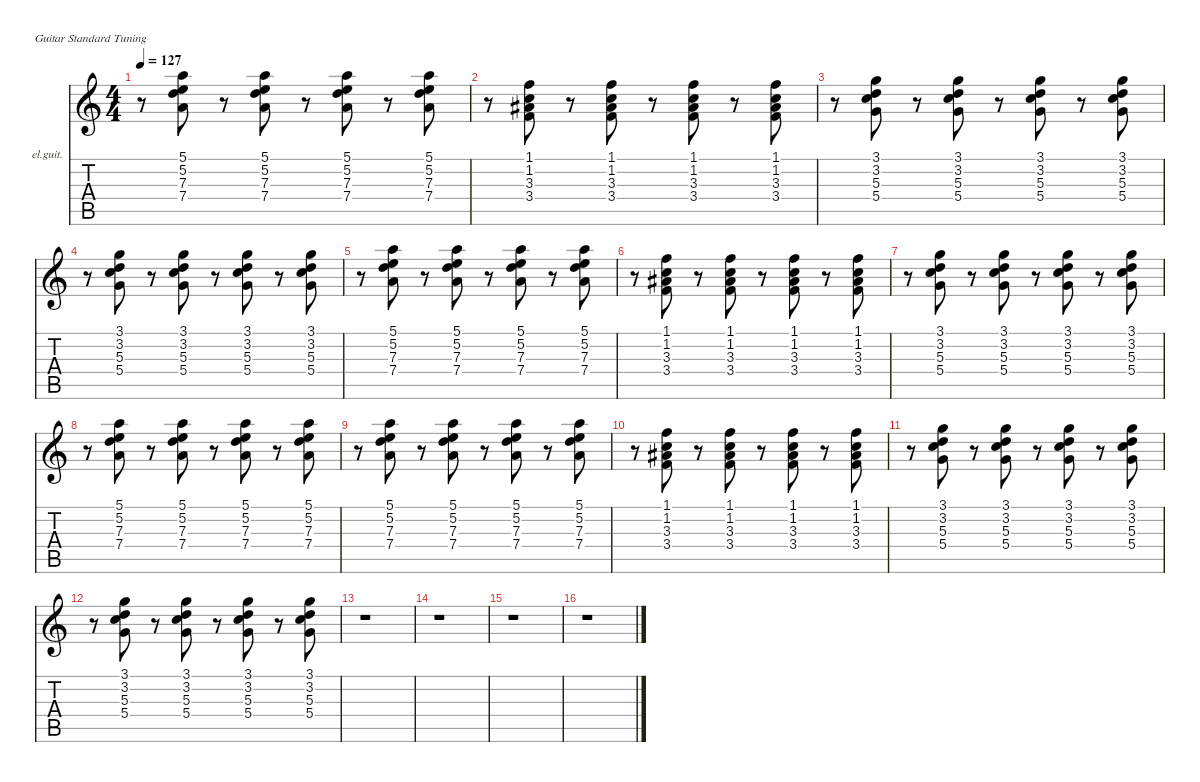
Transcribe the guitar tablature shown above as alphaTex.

\defaultSystemsLayout 4
\hideDynamics
\bracketExtendMode nobrackets
\firstSystemTrackNameOrientation horizontal
\otherSystemsTrackNameOrientation horizontal
\track ("Clean Guitar" "el.guit.") {instrument electricguitarclean}
\staff {score tabs}
\tuning (E4 B3 G3 D3 A2 E2)
\ts (4 4)
\tempo 127
\clef g2
\ks c
r.8{dy f beam Down} (5.1 5.2 7.3 7.4).8{beam Down} r.8{beam Down} (5.1 5.2 7.3 7.4).8{beam Down} r.8{beam Down} (5.1 5.2 7.3 7.4).8{beam Down} r.8{beam Down} (5.1 5.2 7.3 7.4).8{beam Down} |
r.8{beam Down} (1.1 1.2 3.3{acc #} 3.4).8{beam Down} r.8{beam Down} (1.1 1.2 3.3{acc #} 3.4).8{beam Down} r.8{beam Down} (1.1 1.2 3.3{acc #} 3.4).8{beam Down} r.8{beam Down} (1.1 1.2 3.3{acc #} 3.4).8{beam Down} |
r.8{beam Down} (3.1 3.2 5.3 5.4).8{beam Down} r.8{beam Down} (3.1 3.2 5.3 5.4).8{beam Down} r.8{beam Down} (3.1 3.2 5.3 5.4).8{beam Down} r.8{beam Down} (3.1 3.2 5.3 5.4).8{beam Down} |
r.8{beam Down} (3.1 3.2 5.3 5.4).8{beam Down} r.8{beam Down} (3.1 3.2 5.3 5.4).8{beam Down} r.8{beam Down} (3.1 3.2 5.3 5.4).8{beam Down} r.8{beam Down} (3.1 3.2 5.3 5.4).8{beam Down} |
r.8{beam Down} (5.1 5.2 7.3 7.4).8{beam Down} r.8{beam Down} (5.1 5.2 7.3 7.4).8{beam Down} r.8{beam Down} (5.1 5.2 7.3 7.4).8{beam Down} r.8{beam Down} (5.1 5.2 7.3 7.4).8{beam Down} |
r.8{beam Down} (1.1 1.2 3.3{acc #} 3.4).8{beam Down} r.8{beam Down} (1.1 1.2 3.3{acc #} 3.4).8{beam Down} r.8{beam Down} (1.1 1.2 3.3{acc #} 3.4).8{beam Down} r.8{beam Down} (1.1 1.2 3.3{acc #} 3.4).8{beam Down} |
r.8{beam Down} (3.1 3.2 5.3 5.4).8{beam Down} r.8{beam Down} (3.1 3.2 5.3 5.4).8{beam Down} r.8{beam Down} (3.1 3.2 5.3 5.4).8{beam Down} r.8{beam Down} (3.1 3.2 5.3 5.4).8{beam Down} |
r.8{beam Down} (5.1 5.2 7.3 7.4).8{beam Down} r.8{beam Down} (5.1 5.2 7.3 7.4).8{beam Down} r.8{beam Down} (5.1 5.2 7.3 7.4).8{beam Down} r.8{beam Down} (5.1 5.2 7.3 7.4).8{beam Down} |
r.8{beam Down} (5.1 5.2 7.3 7.4).8{beam Down} r.8{beam Down} (5.1 5.2 7.3 7.4).8{beam Down} r.8{beam Down} (5.1 5.2 7.3 7.4).8{beam Down} r.8{beam Down} (5.1 5.2 7.3 7.4).8{beam Down} |
r.8{beam Down} (1.1 1.2 3.3{acc #} 3.4).8{beam Down} r.8{beam Down} (1.1 1.2 3.3{acc #} 3.4).8{beam Down} r.8{beam Down} (1.1 1.2 3.3{acc #} 3.4).8{beam Down} r.8{beam Down} (1.1 1.2 3.3{acc #} 3.4).8{beam Down} |
r.8{beam Down} (3.1 3.2 5.3 5.4).8{beam Down} r.8{beam Down} (3.1 3.2 5.3 5.4).8{beam Down} r.8{beam Down} (3.1 3.2 5.3 5.4).8{beam Down} r.8{beam Down} (3.1 3.2 5.3 5.4).8{beam Down} |
r.8{beam Down} (3.1 3.2 5.3 5.4).8{beam Down} r.8{beam Down} (3.1 3.2 5.3 5.4).8{beam Down} r.8{beam Down} (3.1 3.2 5.3 5.4).8{beam Down} r.8{beam Down} (3.1 3.2 5.3 5.4).8{beam Down} |
r.1{beam Down} |
r.1{beam Down} |
r.1{beam Down} |
r.1{beam Down}
